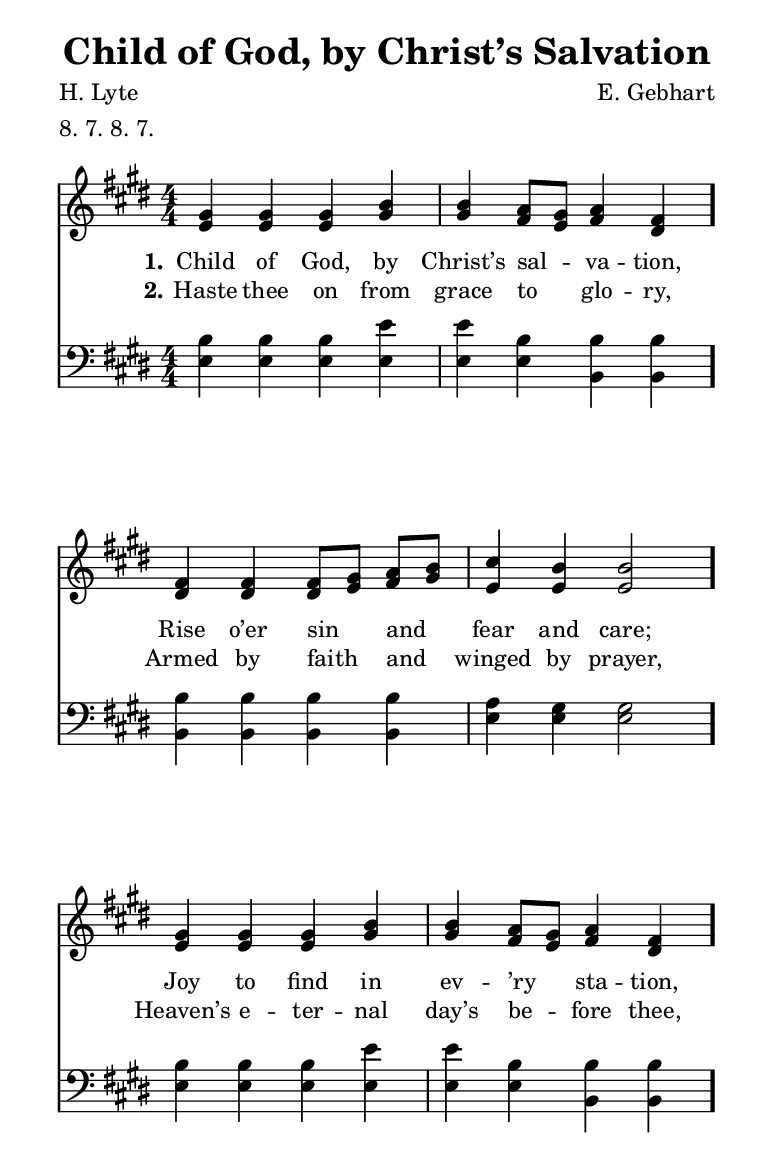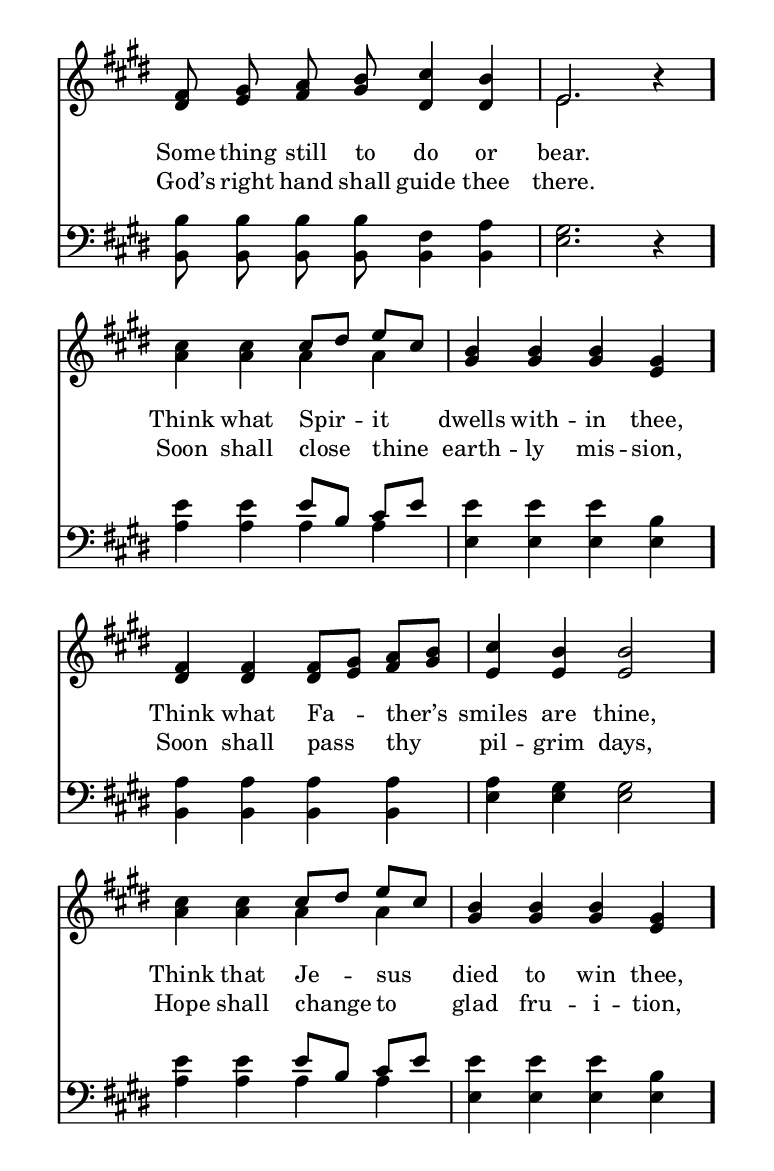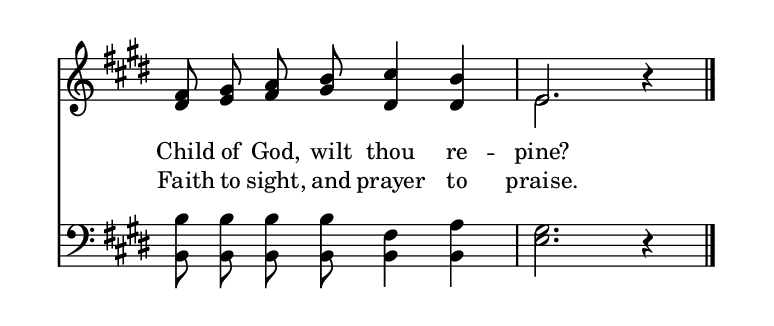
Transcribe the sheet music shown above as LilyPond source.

\include "common/global.ily"
\paper {
  \include "common/paper.ily"
  systems-per-page = ##f
}

\header{
  hymnnumber = "156"
  title = "Child of God, by Christ’s Salvation"
  tunename = ""
  meter = "8. 7. 8. 7."
  poet = "H. Lyte"
  composer = "E. Gebhart"
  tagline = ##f
}

global = {
  \include "common/overrides.ily"
  \override Staff.TimeSignature.style = #'numbered
  \time 4/4
  \override Score.MetronomeMark.transparent = ##t % hide all fermata changes too
  \tempo 4=80
  \key e \major
  \autoBeamOff
}

notesSoprano = {
\global
\relative c'' {

  gis4 gis gis b | b a8[ gis] a4 fis |
  fis4 fis fis8[ gis] a[ b] | cis4 b b2
  gis4 gis gis b | b a8[ gis] a4 fis |
  fis8 gis a b cis4 b | e,2. r4 |

  cis'4 cis cis8[ dis] e[ cis] | b4 b b gis |
  fis4 fis fis8[ gis] a[ b] | cis4 b b2 |
  cis4 cis cis8[ dis] e[ cis] | b4 b b gis |
  fis8 gis a b cis4 b | e,2. r4 |

  \bar "|."

}
}

notesAlto = {
\global
\relative e' {

  e4 e e gis | gis fis8[ e] fis4 dis |
  dis4 dis dis8[ e] fis[ gis] | e4 e e2 |
  e4 e e gis | gis fis8[ e] fis4 dis |
  dis8 e fis gis dis4 dis | e2. r4 |

  a4 a a a | gis gis gis e |
  dis4 dis dis8[ e] fis[ gis] | e4 e e2 |
  a4 a a a | gis gis gis e |
  dis8 e fis gis dis4 dis | e2. r4 |

}
}

notesTenor = {
\global
\relative a {

  b4 b b e | e b b b |
  b b b b | a gis gis2 |
  b4 b b e | e b b b |
  b8 b b b fis4 a | gis2. r4 |

  e'4 e e8[ b] cis[ e] | e4 e e b |
  a4 a a a | a gis gis2 |
  e'4 e e8[ b] cis[ e] | e4 e e b |
  b8 b b b fis4 a | gis2. r4 |

}
}

notesBass = {
\global
\relative f {

  e4 e e e | e e b b |
  b4 b b b | e e e2 |
  e4 e e e | e e b b |
  b8 b b b b4 b | e2. r4 |

  a4 a a a | e e e e |
  b4 b b b | e e e2 |
  a4 a a a | e e e e |
  b8 b b b b4 b | e2. r4 |

}
}

wordsA = \lyricmode {
\set stanza = "1."

Child of God, by Christ’s sal -- va -- tion, \bar "."
Rise o’er sin and fear and care; \bar "."
Joy to find in ev -- ’ry sta -- tion, \bar "."
Some -- thing still to do or bear. \bar "."
Think what Spir -- it dwells with -- in thee, \bar "."
Think what Fa -- ther’s smiles are thine, \bar "."
Think that Je -- sus died to win thee, \bar "."
Child of God, wilt thou re -- pine? \bar "."

}

wordsB = \lyricmode {
\set stanza = "2."

Haste thee on from grace to glo -- ry,
Armed by faith and winged by prayer,
Heaven’s e -- ter -- nal day’s be -- fore thee,
God’s right hand shall guide thee there.
Soon shall close thine earth -- ly mis -- sion,
Soon shall pass thy pil -- grim days,
Hope shall change to glad fru -- i -- tion,
Faith to sight, and prayer to praise.

}

\score {
  \context ChoirStaff <<
    \context Staff = upper <<
      \set Staff.autoBeaming = ##f
      \set ChoirStaff.systemStartDelimiter = #'SystemStartBar
      \set ChoirStaff.printPartCombineTexts = ##f
      \partcombine #'(2 . 11) \notesSoprano \notesAlto
      \context NullVoice = sopranos { \voiceOne << \notesSoprano >> }
      \context Lyrics = one   \lyricsto sopranos \wordsA
      \context Lyrics = two   \lyricsto sopranos \wordsB
    >>
    \context Staff = men <<
      \set Staff.autoBeaming = ##f
      \clef bass
      \set ChoirStaff.printPartCombineTexts = ##f
      \partcombine #'(2 . 11) \notesTenor \notesBass
    >>
  >>
  \layout {
    \include "common/layout.ily"
  }
  \midi{
    \include "common/midi.ily"
  }
}

\version "2.19.49"  % necessary for upgrading to future LilyPond versions.

% vi:set et ts=2 sw=2 ai nocindent syntax=lilypond:
